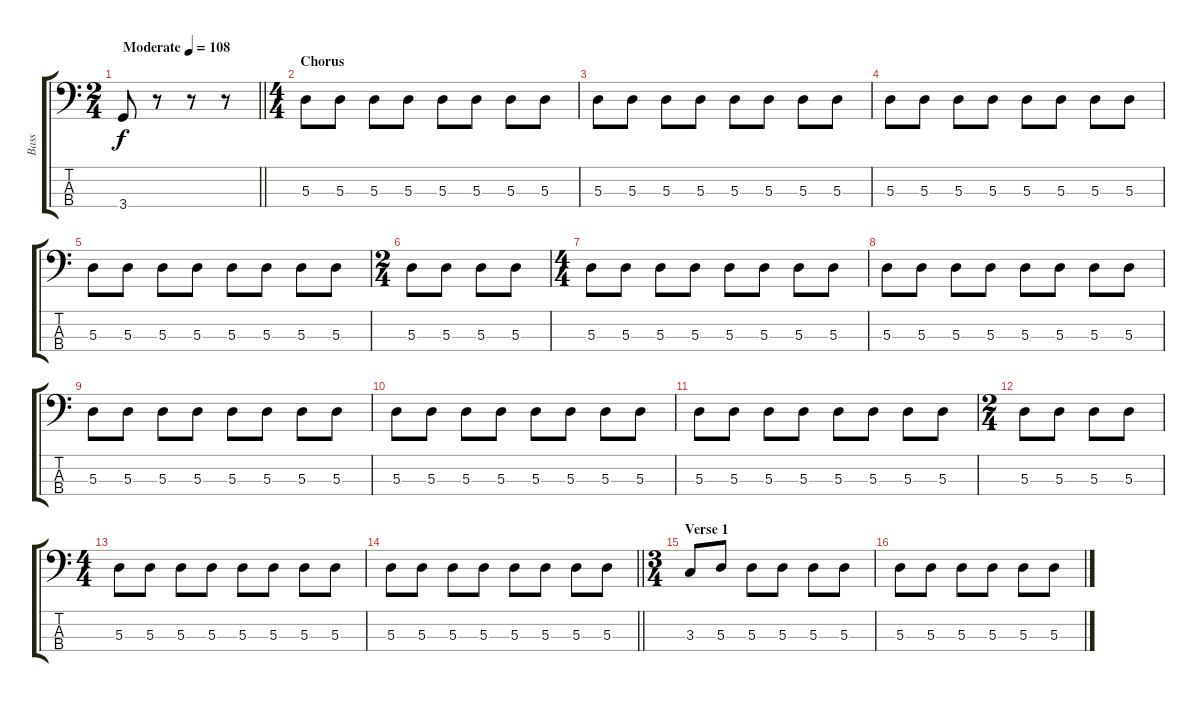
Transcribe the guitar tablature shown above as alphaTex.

\track ("Bass" "Bass") {instrument electricbassfinger}
\staff {score tabs}
\tuning (G2 D2 A1 E1) {hide}
\ts (2 4)
\tempo (108 "Moderate")
\clef f4
\barLineRight lightlight
\ks c
3.4.8{dy f instrument electricbassfinger} r.8 r.8 r.8 |
\ts (4 4)
\section ("" "Chorus")
5.3.8 5.3.8 5.3.8 5.3.8 5.3.8 5.3.8 5.3.8 5.3.8 |
5.3.8 5.3.8 5.3.8 5.3.8 5.3.8 5.3.8 5.3.8 5.3.8 |
5.3.8 5.3.8 5.3.8 5.3.8 5.3.8 5.3.8 5.3.8 5.3.8 |
5.3.8 5.3.8 5.3.8 5.3.8 5.3.8 5.3.8 5.3.8 5.3.8 |
\ts (2 4)
5.3.8 5.3.8 5.3.8 5.3.8 |
\ts (4 4)
5.3.8 5.3.8 5.3.8 5.3.8 5.3.8 5.3.8 5.3.8 5.3.8 |
5.3.8 5.3.8 5.3.8 5.3.8 5.3.8 5.3.8 5.3.8 5.3.8 |
5.3.8 5.3.8 5.3.8 5.3.8 5.3.8 5.3.8 5.3.8 5.3.8 |
5.3.8 5.3.8 5.3.8 5.3.8 5.3.8 5.3.8 5.3.8 5.3.8 |
5.3.8 5.3.8 5.3.8 5.3.8 5.3.8 5.3.8 5.3.8 5.3.8 |
\ts (2 4)
5.3.8 5.3.8 5.3.8 5.3.8 |
\ts (4 4)
5.3.8 5.3.8 5.3.8 5.3.8 5.3.8 5.3.8 5.3.8 5.3.8 |
\barLineRight lightlight
5.3.8 5.3.8 5.3.8 5.3.8 5.3.8 5.3.8 5.3.8 5.3.8 |
\ts (3 4)
\section ("" "Verse 1")
3.3.8 5.3.8 5.3.8 5.3.8 5.3.8 5.3.8 |
5.3.8 5.3.8 5.3.8 5.3.8 5.3.8 5.3.8
